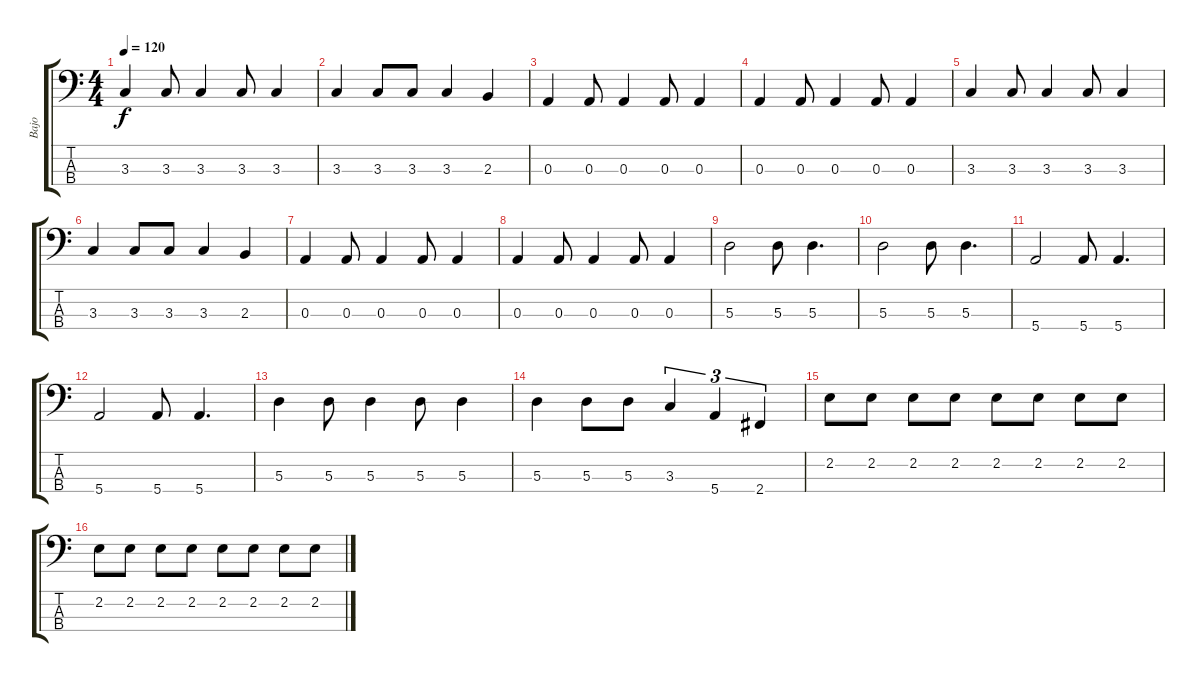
\track ("Bajo" "Bajo") {instrument electricbassfinger}
\staff {score tabs}
\tuning (G2 D2 A1 E1) {hide}
\ts (4 4)
\tempo 120
\clef f4
\ks c
3.3.4{dy f} 3.3.8 3.3.4 3.3.8 3.3.4 |
3.3.4 3.3.8 3.3.8 3.3.4 2.3.4 |
0.3.4 0.3.8 0.3.4 0.3.8 0.3.4 |
0.3.4 0.3.8 0.3.4 0.3.8 0.3.4 |
3.3.4 3.3.8 3.3.4 3.3.8 3.3.4 |
3.3.4 3.3.8 3.3.8 3.3.4 2.3.4 |
0.3.4 0.3.8 0.3.4 0.3.8 0.3.4 |
0.3.4 0.3.8 0.3.4 0.3.8 0.3.4 |
5.3.2 5.3.8 5.3.4{d} |
5.3.2 5.3.8 5.3.4{d} |
5.4.2 5.4.8 5.4.4{d} |
5.4.2 5.4.8 5.4.4{d} |
5.3.4 5.3.8 5.3.4 5.3.8 5.3.4 |
5.3.4 5.3.8 5.3.8 3.3.4{tu (3 2)} 5.4.4{tu (3 2)} 2.4.4{tu (3 2)} |
2.2.8 2.2.8 2.2.8 2.2.8 2.2.8 2.2.8 2.2.8 2.2.8 |
2.2.8 2.2.8 2.2.8 2.2.8 2.2.8 2.2.8 2.2.8 2.2.8
